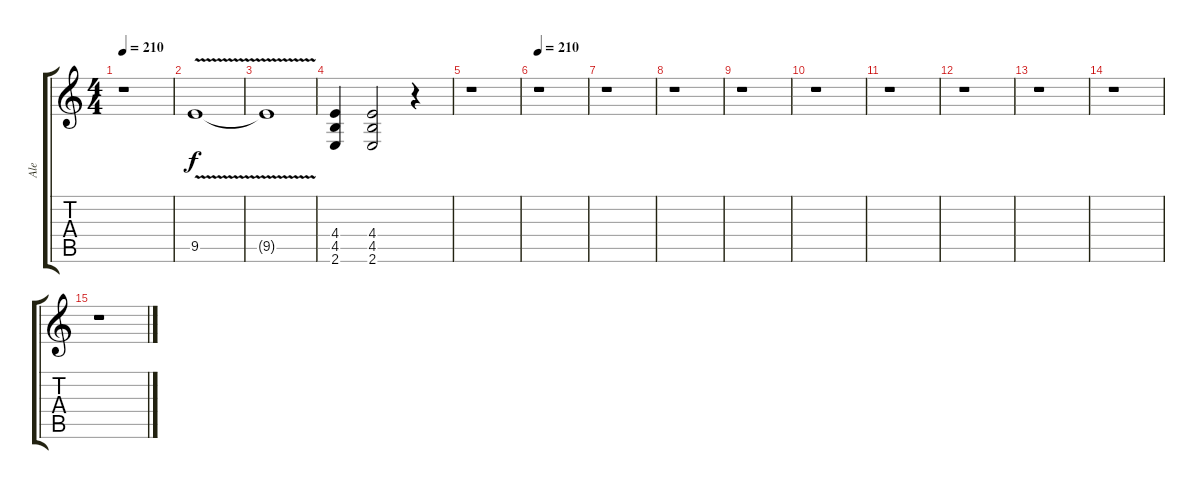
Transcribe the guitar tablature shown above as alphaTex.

\track ("Ale" "Ale") {instrument distortionguitar}
\staff {score tabs}
\tuning (D4 A3 F3 C3 G2 D2) {hide}
\ts (4 4)
\tempo 210
\clef g2
\ks c
r.1{dy f} |
9.5{v}.1 |
9.5{t}.1 |
(4.4 4.5 2.6).4 (4.4 4.5 2.6).2 r.4 |
r.1 |
\tempo 210
r.1 |
r.1 |
r.1 |
r.1 |
r.1 |
r.1 |
r.1 |
r.1 |
r.1 |
r.1
